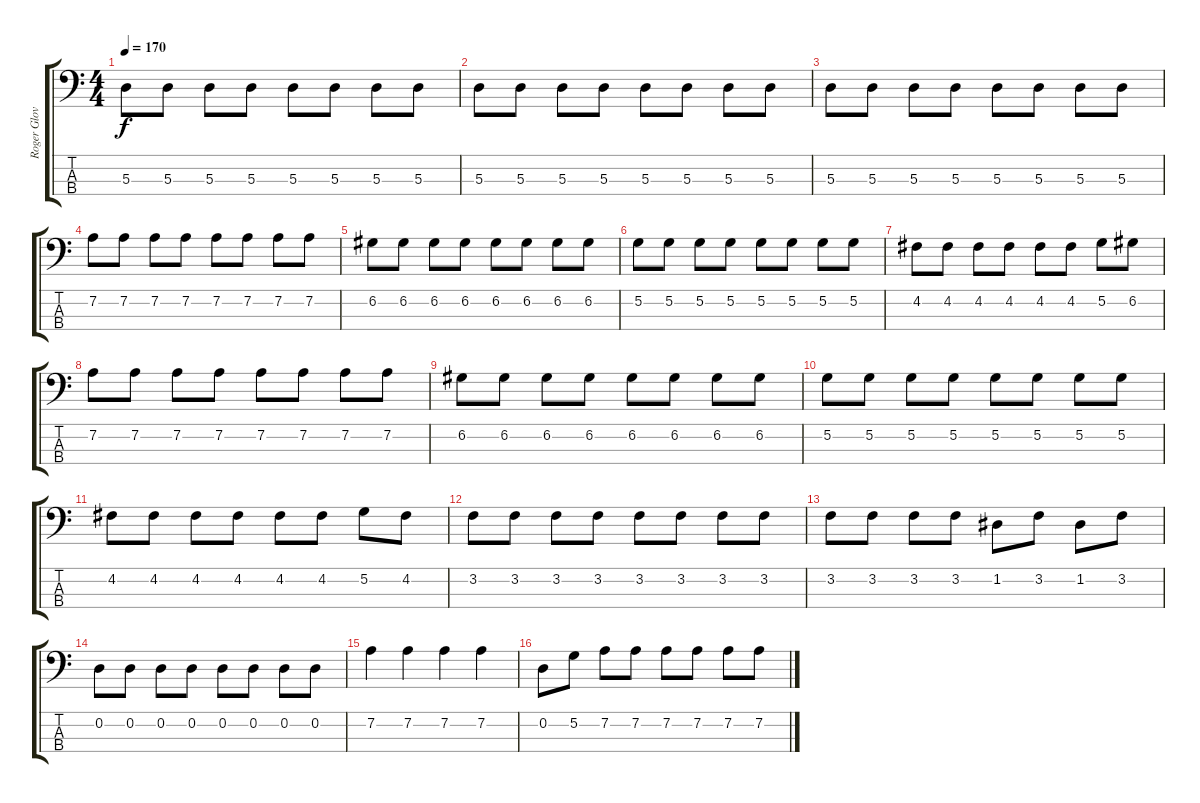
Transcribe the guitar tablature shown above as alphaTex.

\track ("Roger Glover" "Roger Glov") {instrument electricbassfinger}
\staff {score tabs}
\tuning (G2 D2 A1 E1) {hide}
\ts (4 4)
\tempo 170
\clef f4
\ks c
5.3.8{dy f} 5.3.8 5.3.8 5.3.8 5.3.8 5.3.8 5.3.8 5.3.8 |
5.3.8 5.3.8 5.3.8 5.3.8 5.3.8 5.3.8 5.3.8 5.3.8 |
5.3.8 5.3.8 5.3.8 5.3.8 5.3.8 5.3.8 5.3.8 5.3.8 |
7.2.8 7.2.8 7.2.8 7.2.8 7.2.8 7.2.8 7.2.8 7.2.8 |
6.2.8 6.2.8 6.2.8 6.2.8 6.2.8 6.2.8 6.2.8 6.2.8 |
5.2.8 5.2.8 5.2.8 5.2.8 5.2.8 5.2.8 5.2.8 5.2.8 |
4.2.8 4.2.8 4.2.8 4.2.8 4.2.8 4.2.8 5.2.8 6.2.8 |
7.2.8 7.2.8 7.2.8 7.2.8 7.2.8 7.2.8 7.2.8 7.2.8 |
6.2.8 6.2.8 6.2.8 6.2.8 6.2.8 6.2.8 6.2.8 6.2.8 |
5.2.8 5.2.8 5.2.8 5.2.8 5.2.8 5.2.8 5.2.8 5.2.8 |
4.2.8 4.2.8 4.2.8 4.2.8 4.2.8 4.2.8 5.2.8 4.2.8 |
3.2.8 3.2.8 3.2.8 3.2.8 3.2.8 3.2.8 3.2.8 3.2.8 |
3.2.8 3.2.8 3.2.8 3.2.8 1.2.8 3.2.8 1.2.8 3.2.8 |
0.2.8 0.2.8 0.2.8 0.2.8 0.2.8 0.2.8 0.2.8 0.2.8 |
7.2.4 7.2.4 7.2.4 7.2.4 |
0.2.8 5.2.8 7.2.8 7.2.8 7.2.8 7.2.8 7.2.8 7.2.8
